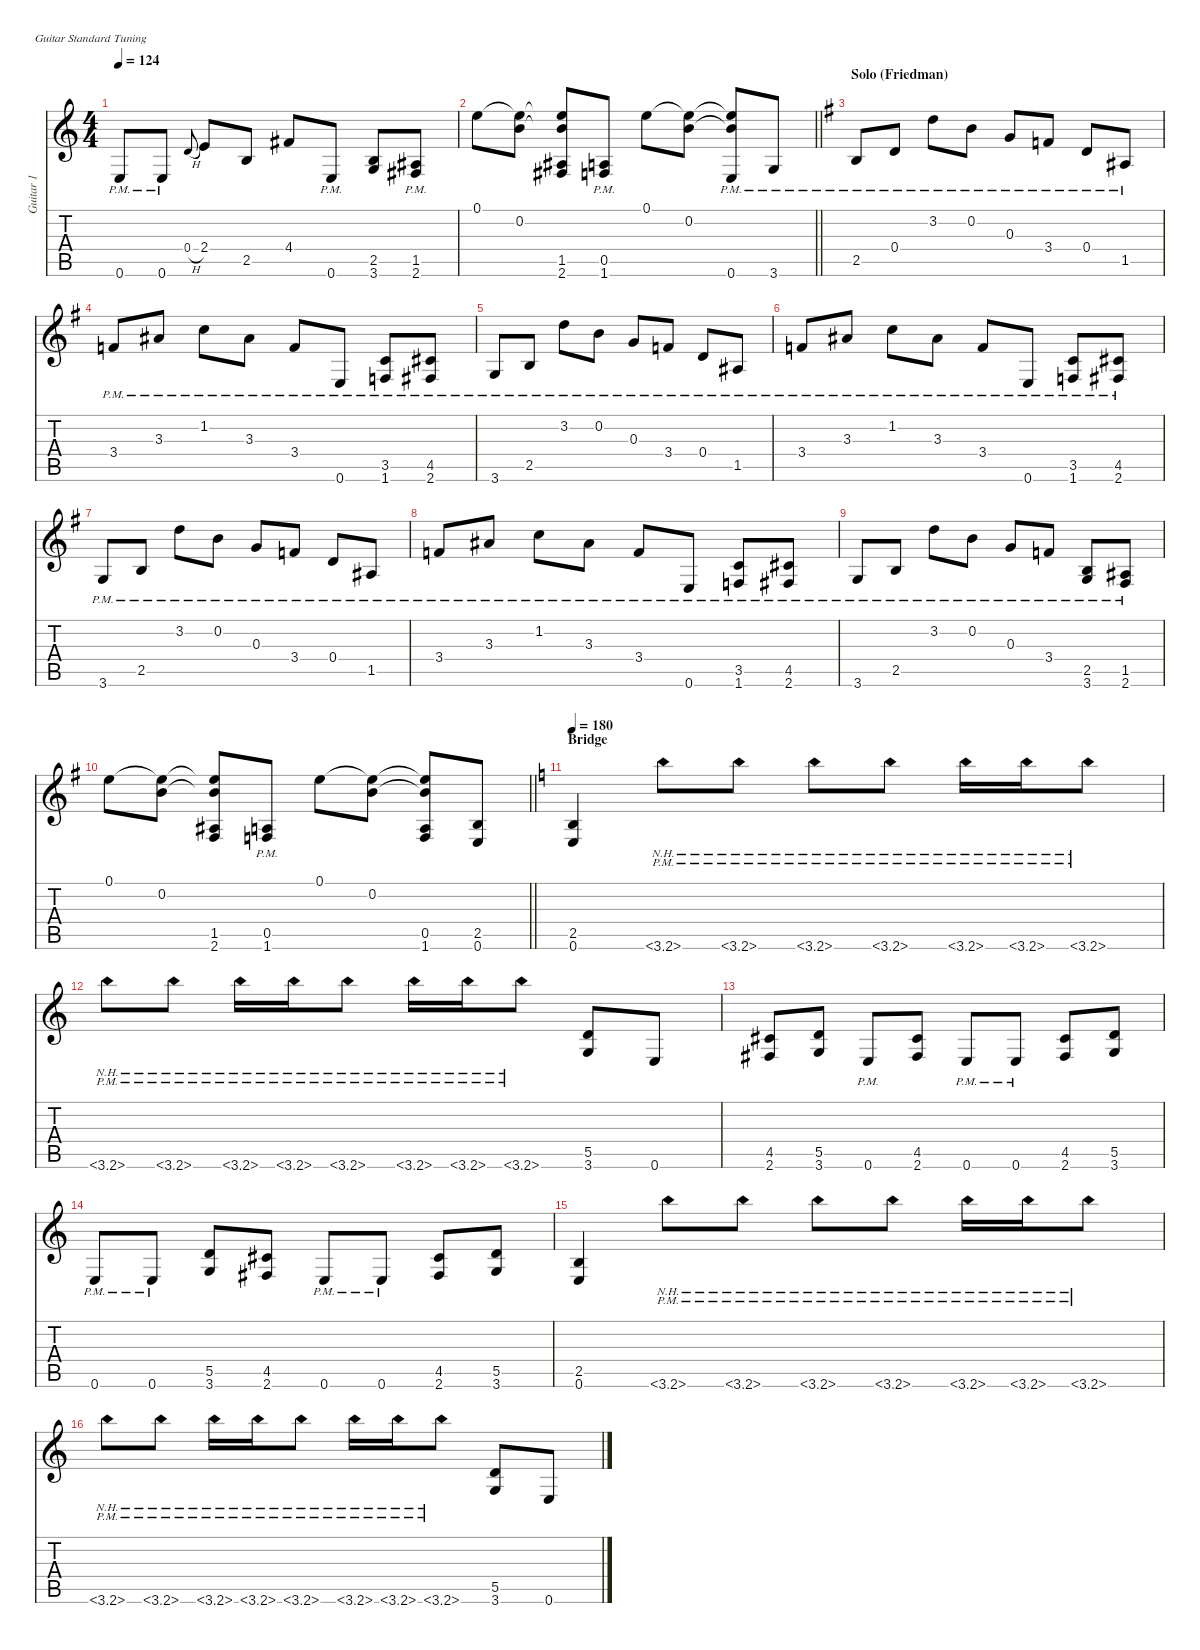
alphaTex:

\defaultSystemsLayout 4
\hideDynamics
\bracketExtendMode nobrackets
\firstSystemTrackNameMode fullname
\otherSystemsTrackNameOrientation horizontal
\track ("Guitar 1" "dist.guit.") {defaultSystemsLayout 8 mute instrument distortionguitar}
\staff {score tabs}
\tuning (E4 B3 G3 D3 A2 E2)
\ts (4 4)
\tempo 124
\clef g2
\ks c
0.6{pm}.8{dy f beam Up} 0.6{pm}.8{beam Up} 0.4{h}.8{gr onbeat dy mf beam Up} 2.4.8{dy f beam Up} 2.5.8{beam Up} 4.4{acc #}.8{beam Up} 0.6{pm}.8{beam Up} (2.5 3.6).8{beam Up} (1.5{pm acc #} 2.6{pm acc #}).8{beam Up} |
\barLineRight lightlight
0.1.8{beam Down} (0.1{t} 0.2).8{beam Down} (0.1{t} 0.2{t} 1.5{acc #} 2.6{acc #}).8{beam Up} (0.5{pm} 1.6{pm}).8{beam Up} 0.1.8{beam Down} (0.1{t} 0.2).8{beam Down} (0.1{t} 0.2{t} 0.6{pm}).8{beam Up} 3.6{pm}.8{beam Up} |
\section ("" "Solo (Friedman)")
\ks g
2.5{pm acc forcenatural}.8{beam Up} 0.4{pm acc forcenatural}.8{beam Up} 3.2{pm acc forcenatural}.8{beam Down} 0.2{pm acc forcenatural}.8{beam Down} 0.3{pm acc forcenatural}.8{beam Up} 3.4{pm acc forcenatural}.8{beam Up} 0.4{pm acc forcenatural}.8{beam Up} 1.5{pm acc #}.8{beam Up} |
3.4{pm acc forcenatural}.8{beam Up} 3.3{pm acc #}.8{beam Up} 1.2{pm acc forcenatural}.8{beam Down} 3.3{pm acc #}.8{beam Down} 3.4{pm acc forcenatural}.8{beam Up} 0.6{pm acc forcenatural}.8{beam Up} (3.5{pm acc forcenatural} 1.6{pm acc forcenatural}).8{beam Up} (4.5{pm acc #} 2.6{pm acc #}).8{beam Up} |
3.6{pm acc forcenatural}.8{beam Up} 2.5{pm acc forcenatural}.8{beam Up} 3.2{pm acc forcenatural}.8{beam Down} 0.2{pm acc forcenatural}.8{beam Down} 0.3{pm acc forcenatural}.8{beam Up} 3.4{pm acc forcenatural}.8{beam Up} 0.4{pm acc forcenatural}.8{beam Up} 1.5{pm acc #}.8{beam Up} |
3.4{pm acc forcenatural}.8{beam Up} 3.3{pm acc #}.8{beam Up} 1.2{pm acc forcenatural}.8{beam Down} 3.3{pm acc #}.8{beam Down} 3.4{pm acc forcenatural}.8{beam Up} 0.6{pm acc forcenatural}.8{beam Up} (3.5{pm acc forcenatural} 1.6{pm acc forcenatural}).8{beam Up} (4.5{pm acc #} 2.6{pm acc #}).8{beam Up} |
3.6{pm acc forcenatural}.8{beam Up} 2.5{pm acc forcenatural}.8{beam Up} 3.2{pm acc forcenatural}.8{beam Down} 0.2{pm acc forcenatural}.8{beam Down} 0.3{pm acc forcenatural}.8{beam Up} 3.4{pm acc forcenatural}.8{beam Up} 0.4{pm acc forcenatural}.8{beam Up} 1.5{pm acc #}.8{beam Up} |
3.4{pm acc forcenatural}.8{beam Up} 3.3{pm acc #}.8{beam Up} 1.2{pm acc forcenatural}.8{beam Down} 3.3{pm acc #}.8{beam Down} 3.4{pm acc forcenatural}.8{beam Up} 0.6{pm acc forcenatural}.8{beam Up} (3.5{pm acc forcenatural} 1.6{pm acc forcenatural}).8{beam Up} (4.5{pm acc #} 2.6{pm acc #}).8{beam Up} |
3.6{pm acc forcenatural}.8{beam Up} 2.5{pm acc forcenatural}.8{beam Up} 3.2{pm acc forcenatural}.8{beam Down} 0.2{pm acc forcenatural}.8{beam Down} 0.3{pm acc forcenatural}.8{beam Up} 3.4{pm acc forcenatural}.8{beam Up} (2.5{pm acc forcenatural} 3.6{pm acc forcenatural}).8{beam Up} (1.5{pm acc #} 2.6{pm acc #}).8{beam Up} |
\barLineRight lightlight
0.1{acc forcenatural}.8{beam Down} (0.1{t acc forcenatural} 0.2{acc forcenatural}).8{beam Down} (0.1{t acc forcenatural} 0.2{t acc forcenatural} 1.5{acc #} 2.6{acc #}).8{beam Up} (0.5{pm acc forcenatural} 1.6{pm acc forcenatural}).8{beam Up} 0.1{acc forcenatural}.8{beam Down} (0.1{t acc forcenatural} 0.2{acc forcenatural}).8{beam Down} (0.1{t acc forcenatural} 0.2{t acc forcenatural} 0.5{acc forcenatural} 1.6{acc forcenatural}).8{beam Up} (2.5{acc forcenatural} 0.6{acc forcenatural}).8{beam Up} |
\section ("" "Bridge")
\tempo 180
\ks c
(2.5 0.6).4{beam Up} 3.6{nh pm}.8{beam Down} 3.6{nh pm}.8{beam Down} 3.6{nh pm}.8{beam Down} 3.6{nh pm}.8{beam Down} 3.6{nh pm}.16{beam Down} 3.6{nh pm}.16{beam Down} 3.6{nh pm}.8{beam Down} |
3.6{nh pm}.8{beam Down} 3.6{nh pm}.8{beam Down} 3.6{nh pm}.16{beam Down} 3.6{nh pm}.16{beam Down} 3.6{nh pm}.8{beam Down} 3.6{nh pm}.16{beam Down} 3.6{nh pm}.16{beam Down} 3.6{nh pm}.8{beam Down} (5.5 3.6).8{beam Up} 0.6.8{beam Up} |
(4.5{acc #} 2.6{acc #}).8{beam Up} (5.5 3.6).8{beam Up} 0.6{pm}.8{beam Up} (4.5{acc #} 2.6{acc #}).8{beam Up} 0.6{pm}.8{beam Up} 0.6{pm}.8{beam Up} (4.5{acc #} 2.6{acc #}).8{beam Up} (5.5 3.6).8{beam Up} |
0.6{pm}.8{beam Up} 0.6{pm}.8{beam Up} (5.5 3.6).8{beam Up} (4.5{acc #} 2.6{acc #}).8{beam Up} 0.6{pm}.8{beam Up} 0.6{pm}.8{beam Up} (4.5{acc #} 2.6{acc #}).8{beam Up} (5.5 3.6).8{beam Up} |
(2.5 0.6).4{beam Up} 3.6{nh pm}.8{beam Down} 3.6{nh pm}.8{beam Down} 3.6{nh pm}.8{beam Down} 3.6{nh pm}.8{beam Down} 3.6{nh pm}.16{beam Down} 3.6{nh pm}.16{beam Down} 3.6{nh pm}.8{beam Down} |
3.6{nh pm}.8{beam Down} 3.6{nh pm}.8{beam Down} 3.6{nh pm}.16{beam Down} 3.6{nh pm}.16{beam Down} 3.6{nh pm}.8{beam Down} 3.6{nh pm}.16{beam Down} 3.6{nh pm}.16{beam Down} 3.6{nh pm}.8{beam Down} (5.5 3.6).8{beam Up} 0.6.8{beam Up}
